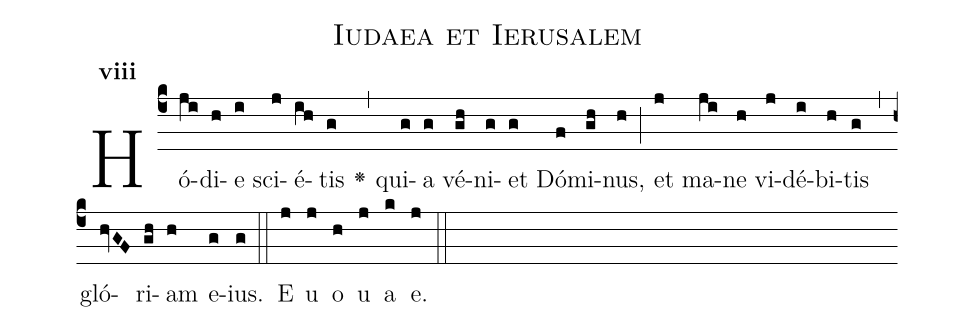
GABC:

name:Iudaea et Ierusalem;
office-part:Antiphona;
mode:8;
%%
iinitial-style: 1;
name: Iudaea et Ierusalem
book: Antiphonae & Responsoria/Tomus I, p. 76;
occasion: Die 24 Dec;
office-part: Sexta Ant 1;
user-notes: ;
commentary: ;
annotation: 8c;
centering-scheme: english;
fontsize: 12;
font: OFLSortsMillGoudy;
height: 11;
width: 4.5;
initial-style: 1;
%%
(c4)Hó(ji)di(h)e(i) sci(j)é(ih)tis(g) <v>\greheightstar</v>(,) qui(g)a(g) vé(gh)ni(g)et(g) Dó(f)mi(gh)nus,(h) (;) et(j) ma(ji)ne(h) vi(j)dé(i)bi(h)tis(g) (,) gló(hvGF)ri(gh)am(h) e(g)ius.(g) (::)
E(j) u(j) o(h) u(j) a(k) e.(j) (::)
